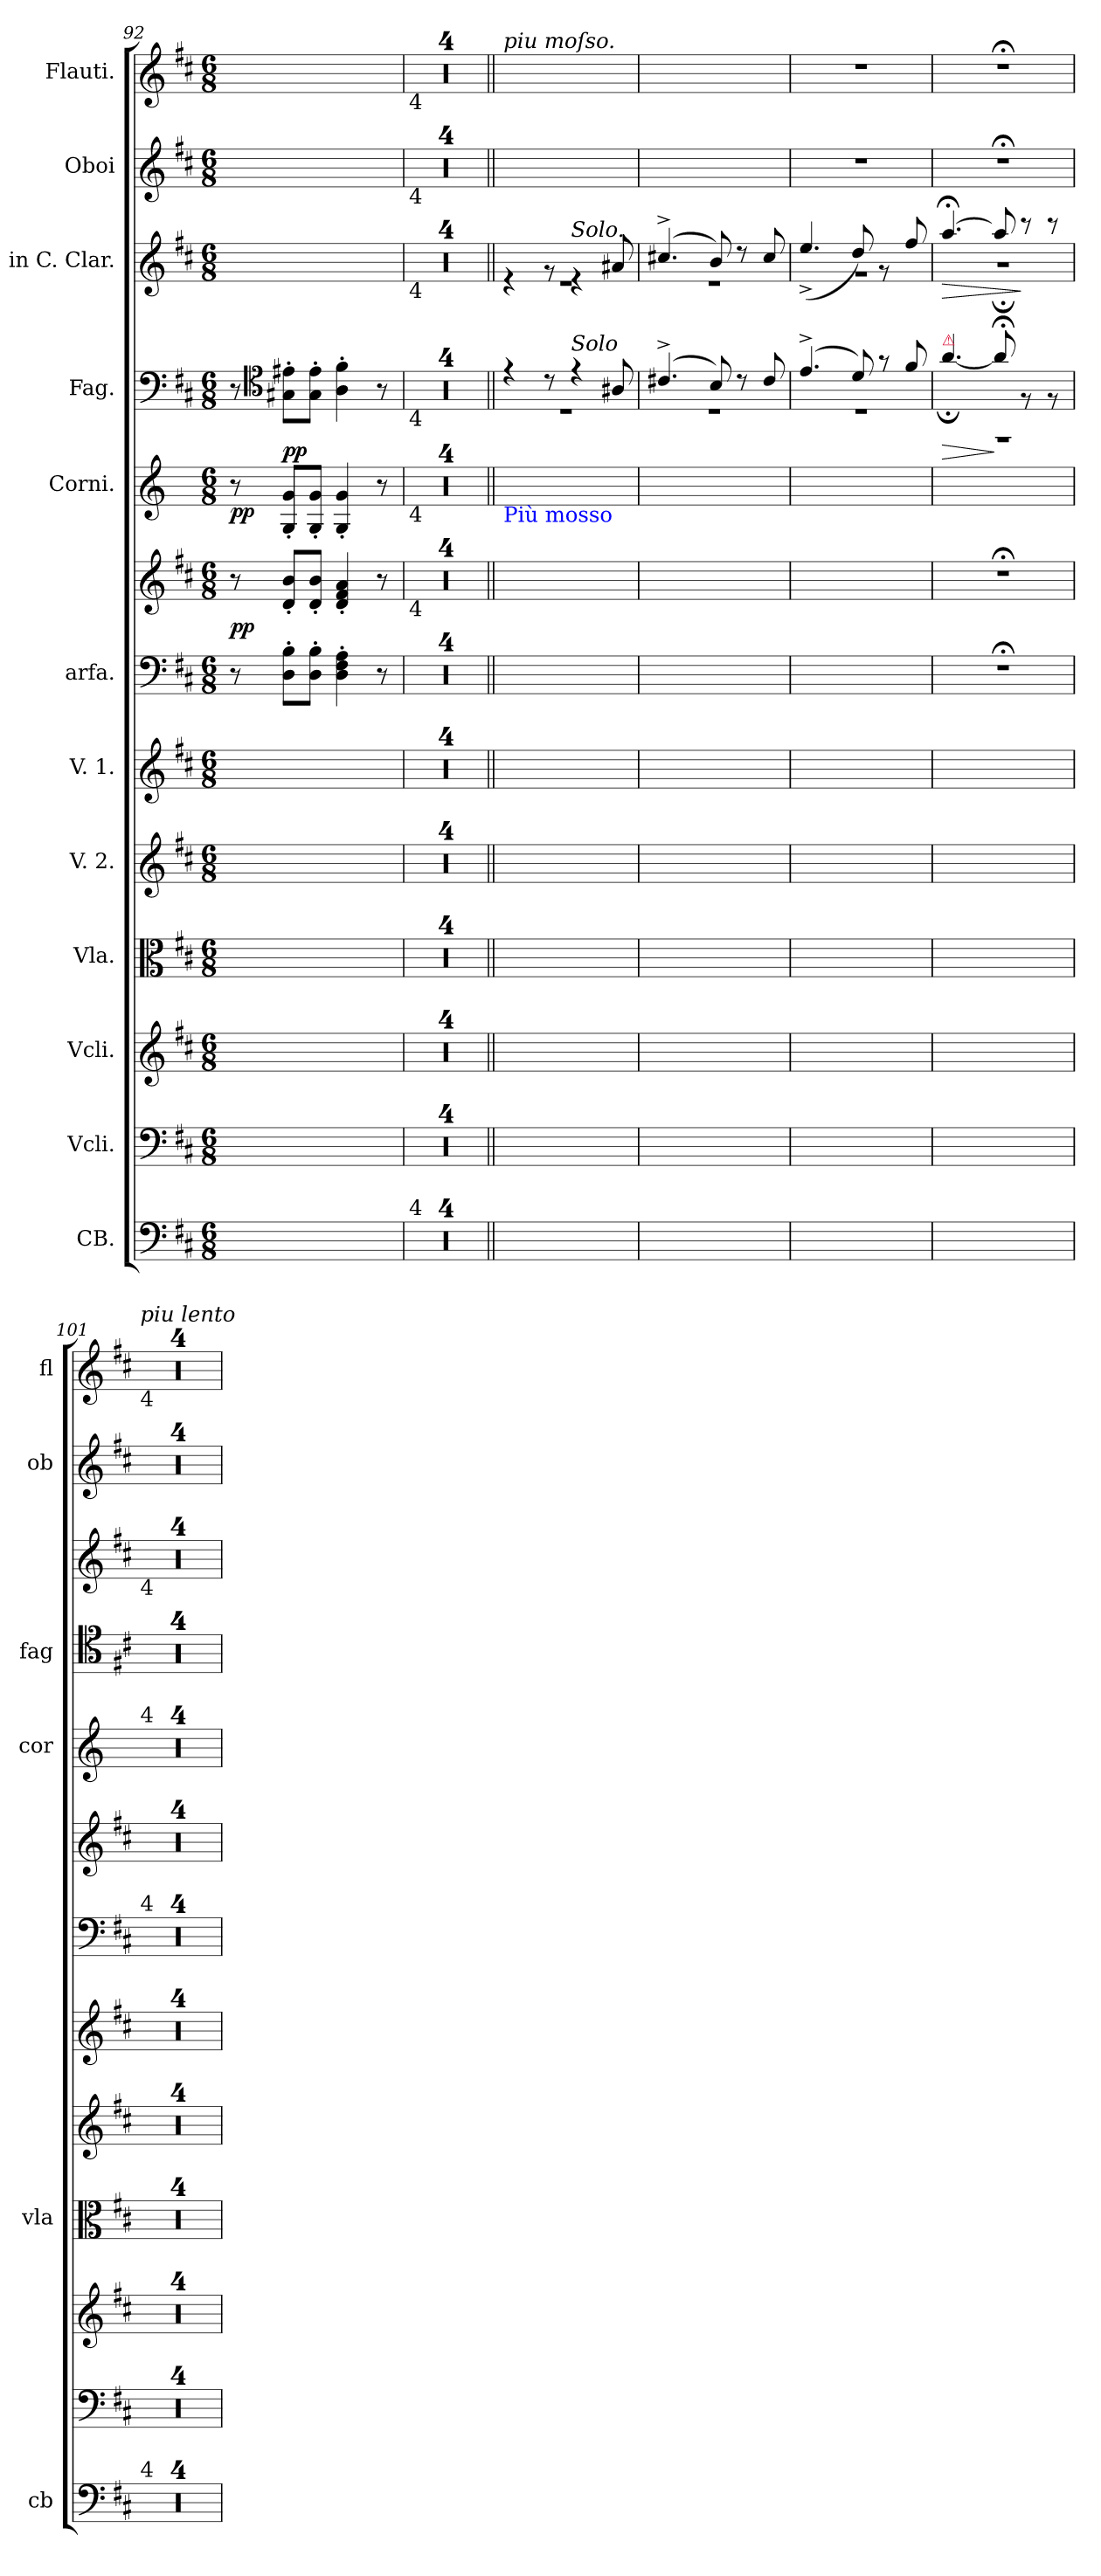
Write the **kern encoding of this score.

**kern	**kern	**kern	**kern	**kern	**kern	**kern	**kern	**dynam	**kern	**dynam	**kern	**dynam	**kern	**dynam	**kern	**kern
*part12	*part11	*part10	*part9	*part8	*part7	*part6	*part6	*part6	*part5	*part5	*part4	*part4	*part3	*part3	*part2	*part1
*staff13	*staff12	*staff11	*staff10	*staff9	*staff8	*staff7	*staff6	*staff6/7	*staff5	*staff5	*staff4	*staff4	*staff3	*staff3	*staff2	*staff1
*I"CB.	*I"Vcli.	*I"Vcli.	*I"Vla.	*I"V. 2.	*I"V. 1.	*I"arfa.	*	*	*I"Corni.	*	*I"Fag.	*	*I"in C. Clar.	*	*I"Oboi	*I"Flauti.
*I'cb	*	*	*I'vla	*	*	*	*	*	*I'cor	*	*I'fag	*	*	*	*I'ob	*I'fl
*clefF4	*clefF4	*clefG2	*clefC3	*clefG2	*clefG2	*clefF4	*clefG2	*	*clefG2	*	*clefF4	*	*clefG2	*	*clefG2	*clefG2
*	*	*	*	*	*	*	*	*	*ITrd3c5	*	*	*	*	*	*	*
*k[f#c#]	*k[f#c#]	*k[f#c#]	*k[f#c#]	*k[f#c#]	*k[f#c#]	*k[f#c#]	*k[f#c#]	*	*k[f#]	*	*k[f#c#]	*	*k[f#c#]	*	*k[f#c#]	*k[f#c#]
*M6/8	*M6/8	*M6/8	*M6/8	*M6/8	*M6/8	*M6/8	*M6/8	*	*M6/8	*	*M6/8	*	*M6/8	*	*M6/8	*M6/8
=92	=92	=92	=92	=92	=92	=92	=92	=92	=92	=92	=92	=92	=92	=92	=92	=92
2.ryy	2.ryy	2.ryy	2.ryy	2.ryy	2.ryy	8r	8r	pp	8r	pp	8r	.	2.ryy	.	2.ryy	2.ryy
*	*	*	*	*	*	*	*	*	*	*	*clefC4	*	*	*	*	*
.	.	.	.	.	.	8D'\ 8B'\L	8d'/ 8b'/L	.	8D'/ 8d'/L	.	8G#X'\ 8e#X'\L	pp	.	.	.	.
.	.	.	.	.	.	8D'\ 8B'\J	8d'/ 8b'/J	.	8D'/ 8d'/J	.	8G#'\ 8e#'\J	.	.	.	.	.
.	.	.	.	.	.	4D'\ 4F#'\ 4A'\	4d'/ 4f#'/ 4a'/	.	4D'/ 4d'/	.	4A'\ 4f#'\	.	.	.	.	.
.	.	.	.	.	.	8r	8r	.	8r	.	8r	.	.	.	.	.
=93	=93	=93	=93	=93	=93	=93	=93	=93	=93	=93	=93	=93	=93	=93	=93	=93
!	!	!	!	!	!	!	!	!	!	!	!	!	!	!	!	!LO:TX:b:t=4
!	!	!	!	!	!	!	!	!	!	!	!	!	!	!	!LO:TX:b:t=4	!
!	!	!	!	!	!	!	!	!	!	!	!	!	!LO:TX:b:t=4	!	!	!
!	!	!	!	!	!	!	!	!	!	!	!LO:TX:b:t=4	!	!	!	!	!
!	!	!	!	!	!	!	!	!	!LO:TX:b:t=4	!	!	!	!	!	!	!
!	!	!	!	!	!	!	!LO:TX:b:t=4	!	!	!	!	!	!	!	!	!
!LO:TX:a:t=4	!	!	!	!	!	!	!	!	!	!	!	!	!	!	!	!
2.ryy	2.ryy	2.ryy	2.ryy	2.ryy	2.ryy	2.r	2.r	.	2.r	.	2.r	.	2.r	.	2.r	2.r
=94	=94	=94	=94	=94	=94	=94	=94	=94	=94	=94	=94	=94	=94	=94	=94	=94
2.ryy	2.ryy	2.ryy	2.ryy	2.ryy	2.ryy	2.r	2.r	.	2.r	.	2.r	.	2.r	.	2.r	2.r
=95	=95	=95	=95	=95	=95	=95	=95	=95	=95	=95	=95	=95	=95	=95	=95	=95
2.ryy	2.ryy	2.ryy	2.ryy	2.ryy	2.ryy	2.r	2.r	.	2.r	.	2.r	.	2.r	.	2.r	2.r
=96	=96	=96	=96	=96	=96	=96	=96	=96	=96	=96	=96	=96	=96	=96	=96	=96
2.ryy	2.ryy	2.ryy	2.ryy	2.ryy	2.ryy	2.r	2.r	.	2.r	.	2.r	.	2.r	.	2.r	2.r
=97||	=97||	=97||	=97||	=97||	=97||	=97||	=97||	=97||	=97||	=97||	=97||	=97||	=97||	=97||	=97||	=97||
*	*	*	*	*	*	*	*	*	*	*	*^	*	*^	*	*	*
!	!	!	!	!	!	!	!	!	!	!	!	!	!	!	!	!	!	!LO:TX:a:i:t=piu moſso.
!	!	!	!	!	!	!	!	!	!LO:TX:b:color=blue:t=Più mosso	!	!	!	!	!	!	!	!	!
2.ryy	2.ryy	2.ryy	2.ryy	2.ryy	2.ryy	2.ryy	2.ryy	.	2.ryy	.	4r	2.rD	.	2.re	4r	.	2.ryy	2.ryy
.	.	.	.	.	.	.	.	.	.	.	8r	.	.	.	8r	.	.	.
!	!	!	!	!	!	!	!	!	!	!	!	!	!	!	!LO:TX:a:i:t=Solo.	!	!	!
!	!	!	!	!	!	!	!	!	!	!	!LO:TX:a:i:t=Solo	!	!	!	!	!	!	!
.	.	.	.	.	.	.	.	.	.	.	4r	.	.	.	4r	.	.	.
.	.	.	.	.	.	.	.	.	.	.	8A#X/	.	.	.	8a#X/	.	.	.
=98	=98	=98	=98	=98	=98	=98	=98	=98	=98	=98	=98	=98	=98	=98	=98	=98	=98	=98
2.ryy	2.ryy	2.ryy	2.ryy	2.ryy	2.ryy	2.ryy	2.ryy	.	2.ryy	.	(<4.c#X^</	2.rD	.	(<4.cc#X^</	2.re	.	2.ryy	2.ryy
.	.	.	.	.	.	.	.	.	.	.	8B/)	.	.	8b/)	.	.	.	.
.	.	.	.	.	.	.	.	.	.	.	8r	.	.	8r	.	.	.	.
.	.	.	.	.	.	.	.	.	.	.	8c#/	.	.	8cc#/	.	.	.	.
=99	=99	=99	=99	=99	=99	=99	=99	=99	=99	=99	=99	=99	=99	=99	=99	=99	=99	=99
2.ryy	2.ryy	2.ryy	2.ryy	2.ryy	2.ryy	2.ryy	2.ryy	.	2.ryy	.	(<4.e^</	2.rD	.	2.rg	(<4.ee^/	.	2.r	2.r
.	.	.	.	.	.	.	.	.	.	.	8d/)	.	.	.	8dd/)	.	.	.
.	.	.	.	.	.	.	.	.	.	.	8r	.	.	.	8r	.	.	.
.	.	.	.	.	.	.	.	.	.	.	8f#/	.	.	.	8ff#/	.	.	.
=100	=100	=100	=100	=100	=100	=100	=100	=100	=100	=100	=100	=100	=100	=100	=100	=100	=100	=100
!	!	!	!	!	!	!	!	!	!	!	!LO:TX:a:color=crimson:t=⚠	!	!	!	!	!	!	!
!	!	!	!	!	!	!	!	!	!	!	!	!	!LO:HP:b	!	!	!LO:HP:b	!	!
2.ryy	2.ryy	2.ryy	2.ryy	2.ryy	2.ryy	2.r;<	2.r;<	.	2.ryy	.	2.r;<EE	[4.a;</	>	[4.aa;</	2.r;<	>	2.r;<	2.r;<
.	.	.	.	.	.	.	.	.	.	.	.	8a/]	]	8aa/]	.	.	.	.
.	.	.	.	.	.	.	.	.	.	.	.	8r	.	8r	.	]	.	.
.	.	.	.	.	.	.	.	.	.	.	.	8r	.	8r	.	.	.	.
*	*	*	*	*	*	*	*	*	*	*	*	*	*	*v	*v	*	*	*
=101	=101	=101	=101	=101	=101	=101	=101	=101	=101	=101	=101	=101	=101	=101	=101	=101	=101
!	!	!	!	!	!	!	!	!	!	!	!	!	!	!	!	!	!LO:TX:a:i:t=piu lento
!	!	!	!	!	!	!	!	!	!	!	!	!	!	!	!	!	!LO:TX:b:t=4
!	!	!	!	!	!	!	!	!	!	!	!	!	!	!LO:TX:b:t=4	!	!	!
!	!	!	!	!	!	!	!	!	!LO:TX:a:t=4	!	!	!	!	!	!	!	!
!	!	!	!	!	!	!LO:TX:a:t=4	!	!	!	!	!	!	!	!	!	!	!
!LO:TX:a:t=4	!	!	!	!	!	!	!	!	!	!	!	!	!	!	!	!	!
*	*	*	*	*	*	*	*	*	*	*	*v	*v	*	*	*	*	*
2.ryy	2.ryy	2.ryy	2.ryy	2.ryy	2.ryy	2.r	2.r	.	2.r	.	2.ryy	.	2.r	.	2.ryy	2.r
=102	=102	=102	=102	=102	=102	=102	=102	=102	=102	=102	=102	=102	=102	=102	=102	=102
2.ryy	2.ryy	2.ryy	2.ryy	2.ryy	2.ryy	2.r	2.r	.	2.r	.	2.ryy	.	2.r	.	2.ryy	2.r
=103	=103	=103	=103	=103	=103	=103	=103	=103	=103	=103	=103	=103	=103	=103	=103	=103
2.ryy	2.ryy	2.ryy	2.ryy	2.ryy	2.ryy	2.r	2.r	.	2.r	.	2.ryy	.	2.r	.	2.ryy	2.r
=104	=104	=104	=104	=104	=104	=104	=104	=104	=104	=104	=104	=104	=104	=104	=104	=104
2.ryy	2.ryy	2.ryy	2.ryy	2.ryy	2.ryy	2.r	2.r	.	2.r	.	2.ryy	.	2.r	.	2.ryy	2.r
=	=	=	=	=	=	=	=	=	=	=	=	=	=	=	=	=
*-	*-	*-	*-	*-	*-	*-	*-	*-	*-	*-	*-	*-	*-	*-	*-	*-
